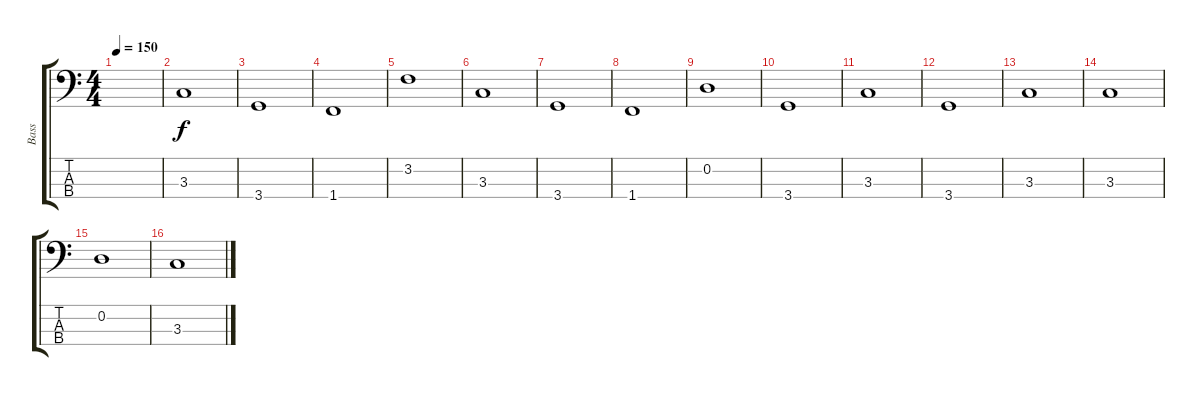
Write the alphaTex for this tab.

\track ("Bass" "Bass") {instrument electricbassfinger}
\staff {score tabs}
\tuning (G2 D2 A1 E1) {hide}
\ts (4 4)
\tempo 150
\clef f4
\ks c
|
3.3.1 |
3.4.1 |
1.4.1 |
3.2.1 |
3.3.1 |
3.4.1 |
1.4.1 |
0.2.1 |
3.4.1 |
3.3.1 |
3.4.1 |
3.3.1 |
3.3.1 |
0.2.1 |
3.3.1
